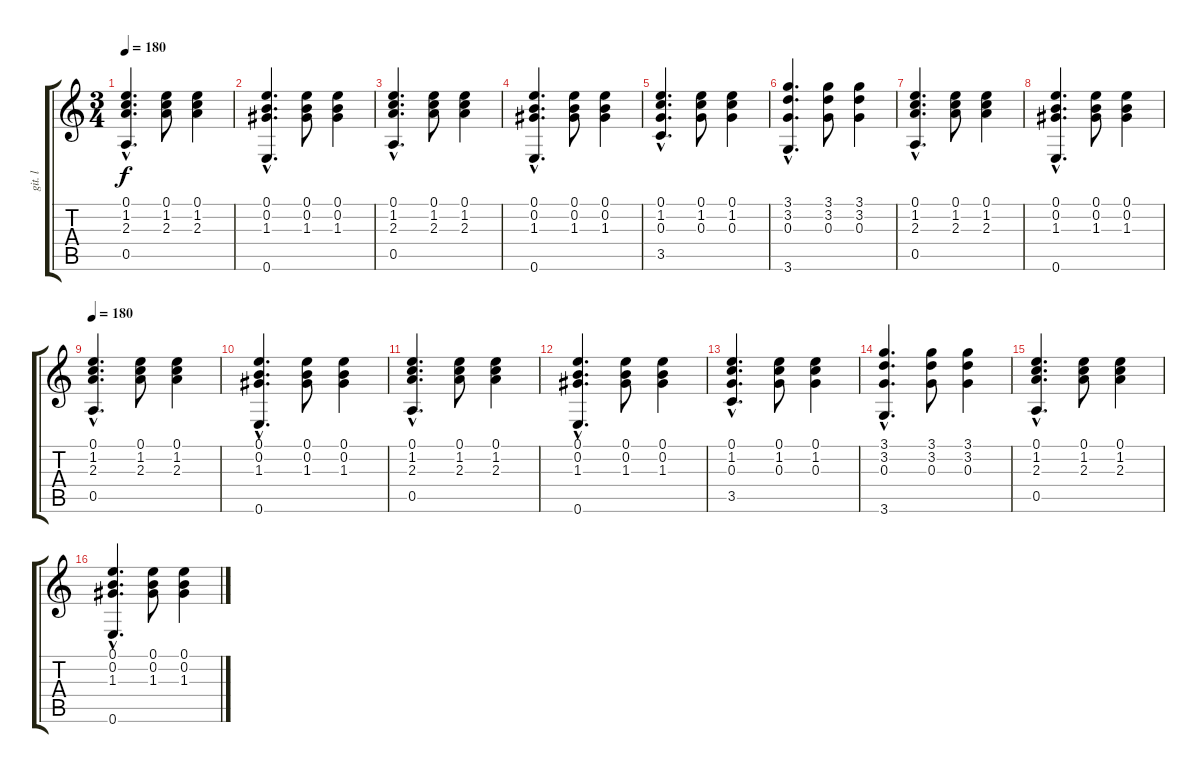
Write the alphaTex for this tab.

\track ("git. l" "git. l") {instrument electricguitarclean}
\staff {score tabs}
\tuning (E4 B3 G3 D3 A2 E2) {hide}
\ts (3 4)
\tempo 160
\tempo 180
\clef g2
\ks c
(0.1{hac} 1.2{hac} 2.3{hac} 0.5{hac}).4{d dy f} (0.1 1.2 2.3).8 (0.1 1.2 2.3).4 |
(0.1{hac} 0.2{hac} 1.3{hac} 0.6{hac}).4{d} (0.1 0.2 1.3).8 (0.1 0.2 1.3).4 |
(0.1{hac} 1.2{hac} 2.3{hac} 0.5{hac}).4{d} (0.1 1.2 2.3).8 (0.1 1.2 2.3).4 |
(0.1{hac} 0.2{hac} 1.3{hac} 0.6{hac}).4{d} (0.1 0.2 1.3).8 (0.1 0.2 1.3).4 |
(0.1{hac} 1.2{hac} 0.3{hac} 3.5{hac}).4{d} (0.1 1.2 0.3).8 (0.1 1.2 0.3).4 |
(3.1{hac} 3.2{hac} 0.3{hac} 3.6{hac}).4{d} (3.1 3.2 0.3).8 (3.1 3.2 0.3).4 |
(0.1{hac} 1.2{hac} 2.3{hac} 0.5{hac}).4{d} (0.1 1.2 2.3).8 (0.1 1.2 2.3).4 |
(0.1{hac} 0.2{hac} 1.3{hac} 0.6{hac}).4{d} (0.1 0.2 1.3).8 (0.1 0.2 1.3).4 |
\tempo 180
(0.1{hac} 1.2{hac} 2.3{hac} 0.5{hac}).4{d} (0.1 1.2 2.3).8 (0.1 1.2 2.3).4 |
(0.1{hac} 0.2{hac} 1.3{hac} 0.6{hac}).4{d} (0.1 0.2 1.3).8 (0.1 0.2 1.3).4 |
(0.1{hac} 1.2{hac} 2.3{hac} 0.5{hac}).4{d} (0.1 1.2 2.3).8 (0.1 1.2 2.3).4 |
(0.1{hac} 0.2{hac} 1.3{hac} 0.6{hac}).4{d} (0.1 0.2 1.3).8 (0.1 0.2 1.3).4 |
(0.1{hac} 1.2{hac} 0.3{hac} 3.5{hac}).4{d} (0.1 1.2 0.3).8 (0.1 1.2 0.3).4 |
(3.1{hac} 3.2{hac} 0.3{hac} 3.6{hac}).4{d} (3.1 3.2 0.3).8 (3.1 3.2 0.3).4 |
(0.1{hac} 1.2{hac} 2.3{hac} 0.5{hac}).4{d} (0.1 1.2 2.3).8 (0.1 1.2 2.3).4 |
(0.1{hac} 0.2{hac} 1.3{hac} 0.6{hac}).4{d} (0.1 0.2 1.3).8 (0.1 0.2 1.3).4
